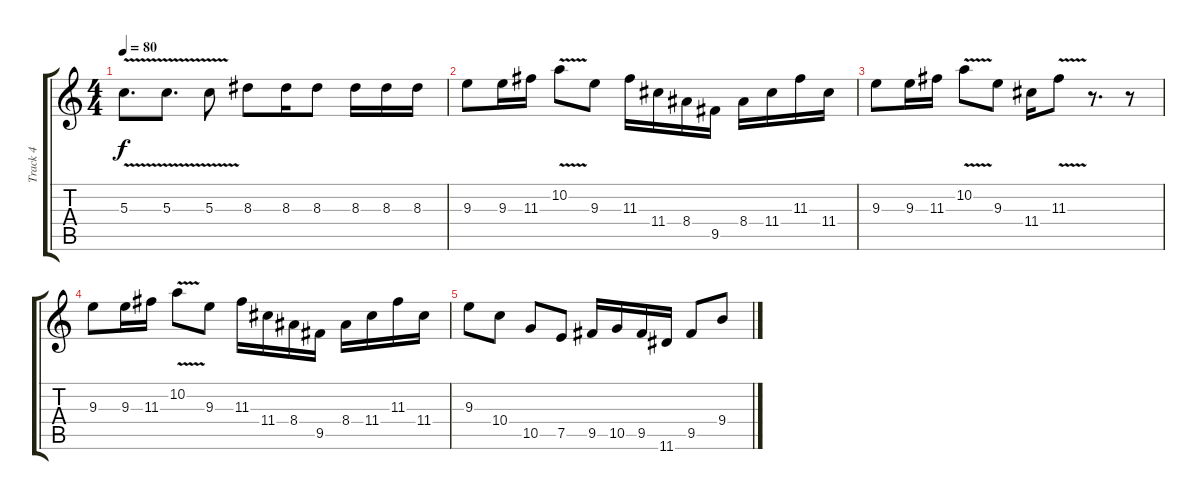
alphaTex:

\track ("Track 4" "Track 4") {instrument distortionguitar}
\staff {score tabs}
\tuning (E4 B3 G3 D3 A2 E2) {hide}
\ts (4 4)
\tempo 80
\clef g2
\ks c
5.3{v}.8{d dy f} 5.3{v}.8{d} 5.3{v}.8 8.3.8 8.3.16 8.3.8 8.3.16 8.3.16 8.3.16 |
9.3.8 9.3.16 11.3.16 10.2{v}.8 9.3.8 11.3.16 11.4.16 8.4.16 9.5.16 8.4.16 11.4.16 11.3.16 11.4.16 |
9.3.8 9.3.16 11.3.16 10.2{v}.8 9.3.8 11.4.16 11.3{v}.8 r.8{d} r.8 |
9.3.8 9.3.16 11.3.16 10.2{v}.8 9.3.8 11.3.16 11.4.16 8.4.16 9.5.16 8.4.16 11.4.16 11.3.16 11.4.16 |
9.3.8 10.4.8 10.5.8 7.5.8 9.5.16 10.5.16 9.5.16 11.6.16 9.5.8 9.4.8
